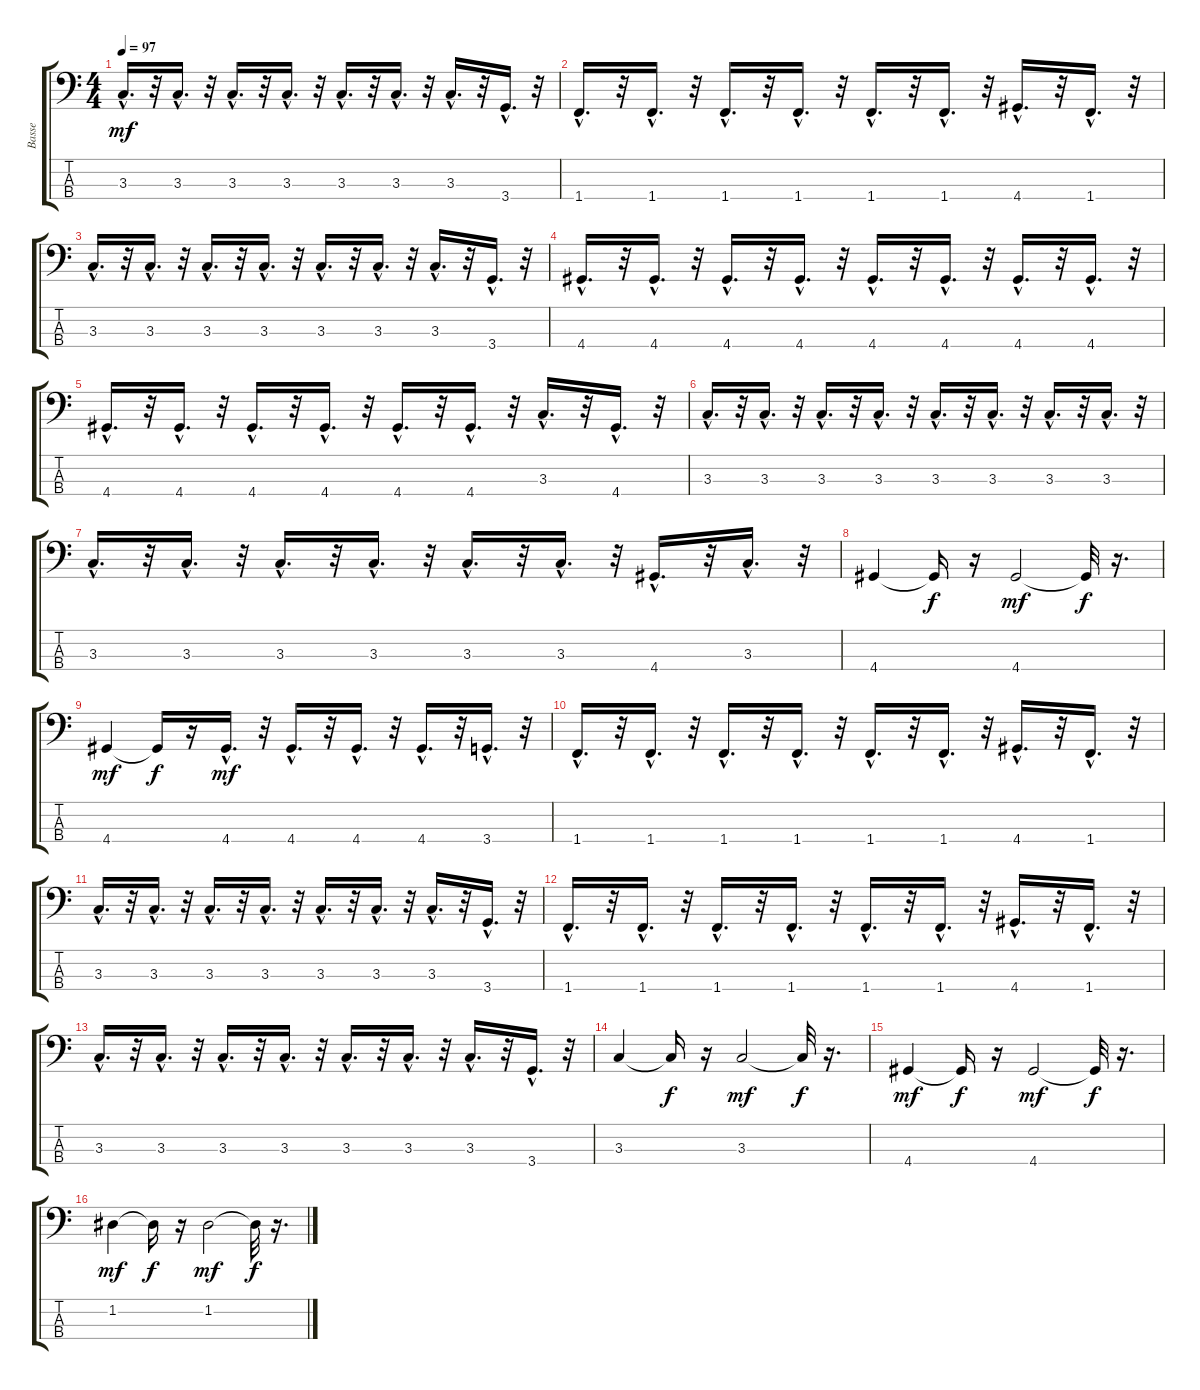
\track ("Basse" "Basse") {instrument electricbassfinger}
\staff {score tabs}
\tuning (G2 D2 A1 E1) {hide}
\ts (4 4)
\tempo 97
\clef f4
\ks c
3.3{hac}.16{d dy mf} r.32 3.3{hac}.16{d} r.32 3.3{hac}.16{d} r.32 3.3{hac}.16{d} r.32 3.3{hac}.16{d} r.32 3.3{hac}.16{d} r.32 3.3{hac}.16{d} r.32 3.4{hac}.16{d} r.32 |
1.4{hac}.16{d} r.32 1.4{hac}.16{d} r.32 1.4{hac}.16{d} r.32 1.4{hac}.16{d} r.32 1.4{hac}.16{d} r.32 1.4{hac}.16{d} r.32 4.4{hac}.16{d} r.32 1.4{hac}.16{d} r.32 |
3.3{hac}.16{d} r.32 3.3{hac}.16{d} r.32 3.3{hac}.16{d} r.32 3.3{hac}.16{d} r.32 3.3{hac}.16{d} r.32 3.3{hac}.16{d} r.32 3.3{hac}.16{d} r.32 3.4{hac}.16{d} r.32 |
4.4{hac}.16{d} r.32 4.4{hac}.16{d} r.32 4.4{hac}.16{d} r.32 4.4{hac}.16{d} r.32 4.4{hac}.16{d} r.32 4.4{hac}.16{d} r.32 4.4{hac}.16{d} r.32 4.4{hac}.16{d} r.32 |
4.4{hac}.16{d} r.32 4.4{hac}.16{d} r.32 4.4{hac}.16{d} r.32 4.4{hac}.16{d} r.32 4.4{hac}.16{d} r.32 4.4{hac}.16{d} r.32 3.3{hac}.16{d} r.32 4.4{hac}.16{d} r.32 |
3.3{hac}.16{d} r.32 3.3{hac}.16{d} r.32 3.3{hac}.16{d} r.32 3.3{hac}.16{d} r.32 3.3{hac}.16{d} r.32 3.3{hac}.16{d} r.32 3.3{hac}.16{d} r.32 3.3{hac}.16{d} r.32 |
3.3{hac}.16{d} r.32 3.3{hac}.16{d} r.32 3.3{hac}.16{d} r.32 3.3{hac}.16{d} r.32 3.3{hac}.16{d} r.32 3.3{hac}.16{d} r.32 4.4{hac}.16{d} r.32 3.3{hac}.16{d} r.32 |
4.4.4 4.4{t}.16{dy f} r.16 4.4.2{dy mf} 4.4{t}.32{dy f} r.16{d} |
4.4.4{dy mf} 4.4{t}.16{dy f} r.16 4.4{hac}.16{d dy mf} r.32 4.4{hac}.16{d} r.32 4.4{hac}.16{d} r.32 4.4{hac}.16{d} r.32 3.4{hac}.16{d} r.32 |
1.4{hac}.16{d} r.32 1.4{hac}.16{d} r.32 1.4{hac}.16{d} r.32 1.4{hac}.16{d} r.32 1.4{hac}.16{d} r.32 1.4{hac}.16{d} r.32 4.4{hac}.16{d} r.32 1.4{hac}.16{d} r.32 |
3.3{hac}.16{d} r.32 3.3{hac}.16{d} r.32 3.3{hac}.16{d} r.32 3.3{hac}.16{d} r.32 3.3{hac}.16{d} r.32 3.3{hac}.16{d} r.32 3.3{hac}.16{d} r.32 3.4{hac}.16{d} r.32 |
1.4{hac}.16{d} r.32 1.4{hac}.16{d} r.32 1.4{hac}.16{d} r.32 1.4{hac}.16{d} r.32 1.4{hac}.16{d} r.32 1.4{hac}.16{d} r.32 4.4{hac}.16{d} r.32 1.4{hac}.16{d} r.32 |
3.3{hac}.16{d} r.32 3.3{hac}.16{d} r.32 3.3{hac}.16{d} r.32 3.3{hac}.16{d} r.32 3.3{hac}.16{d} r.32 3.3{hac}.16{d} r.32 3.3{hac}.16{d} r.32 3.4{hac}.16{d} r.32 |
3.3.4 3.3{t}.16{dy f} r.16 3.3.2{dy mf} 3.3{t}.32{dy f} r.16{d} |
4.4.4{dy mf} 4.4{t}.16{dy f} r.16 4.4.2{dy mf} 4.4{t}.32{dy f} r.16{d} |
1.2.4{dy mf} 1.2{t}.16{dy f} r.16 1.2.2{dy mf} 1.2{t}.32{dy f} r.16{d}
